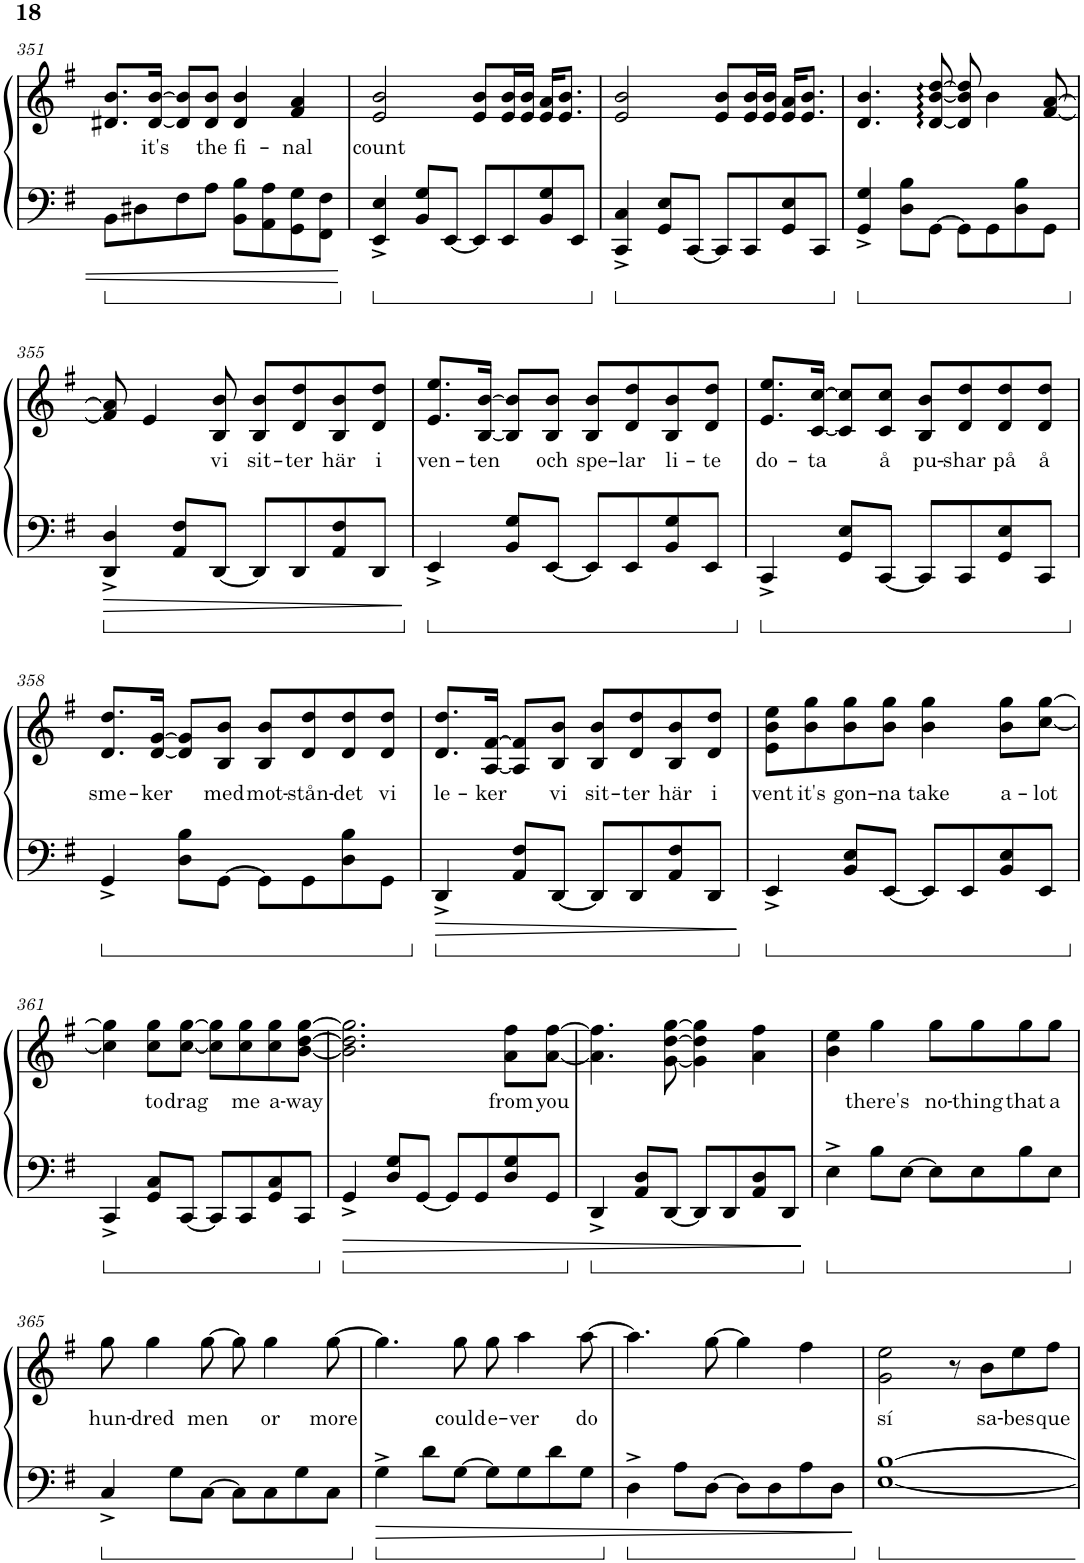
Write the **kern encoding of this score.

**kern	**kern	**text
*part1	*part1	*part1
*staff2	*staff1	*staff1
*I"Piano	*	*
*I'Pno.	*	*
!!LO:PB:g=z
*clefF4	*clefG2	*
*k[f#]	*k[f#]	*
*M4/4	*M4/4	*
=351	=351	=351
8BB\L	8.d#X/ 8.b/L	.
8D#X\	.	.
!	!	!LO:LY:b
.	[16d#/ [16b/Jk	it's
8F#\	8d#/] 8b/]L	.
!	!	!LO:LY:b
8A\J	8d#/ 8b/J	the
!	!	!LO:LY:b
8BB\ 8B\L	4d#/ 4b/	fi-
8AA\ 8A\	.	.
!	!	!LO:LY:b
8GG\ 8G\	4f#/ 4a/	-nal
8FF#\ 8F#\J	.	.
=352	=352	=352
!	!	!LO:LY:b
4EE/^ 4E/^	2e/ 2b/	count
8BB/ 8G/L	.	.
[8EE/J	.	.
8EE/L]	8e/ 8b/L	.
8EE/	16e/ 16b/L	.
.	16e/ 16b/JJ	.
8BB/ 8G/	16e/ 16a/KL	.
.	8.e/ 8.b/J	.
8EE/J	.	.
=353	=353	=353
4CC/^ 4C/^	2e/ 2b/	.
8GG/ 8E/L	.	.
[8CC/J	.	.
8CC/L]	8e/ 8b/L	.
8CC/	16e/ 16b/L	.
.	16e/ 16b/JJ	.
8GG/ 8E/	16e/ 16a/KL	.
.	8.e/ 8.b/J	.
8CC/J	.	.
=354	=354	=354
4GG/^ 4G/^	4.d/ 4.b/	.
8D\ 8B\L	.	.
[8GG\J	[8d/ [8b/ [8dd/	.
8GG\L]	8d/] 8b/] 8dd/]	.
8GG\	4b\	.
8D\ 8B\	.	.
8GG\J	[8f#/ [8a/	.
!!LO:LB:g=z
=355	=355	=355
4DD/^ 4D/^	8f#/] 8a/]	.
.	4e/	.
8AA/ 8F#/L	.	.
!	!	!LO:LY:b
[8DD/J	8B/ 8b/	vi
!	!	!LO:LY:b
8DD/L]	8B/ 8b/L	sit-
!	!	!LO:LY:b
8DD/	8d/ 8dd/	-ter
!	!	!LO:LY:b
8AA/ 8F#/	8B/ 8b/	här
!	!	!LO:LY:b
8DD/J	8d/ 8dd/J	i
=356	=356	=356
!	!	!LO:LY:b
4EE^/	8.e/ 8.ee/L	ven-
!	!	!LO:LY:b
.	[16B/ [16b/Jk	-ten
8BB/ 8G/L	8B/] 8b/]L	.
!	!	!LO:LY:b
[8EE/J	8B/ 8b/J	och
!	!	!LO:LY:b
8EE/L]	8B/ 8b/L	spe-
!	!	!LO:LY:b
8EE/	8d/ 8dd/	-lar
!	!	!LO:LY:b
8BB/ 8G/	8B/ 8b/	li-
!	!	!LO:LY:b
8EE/J	8d/ 8dd/J	-te
=357	=357	=357
!	!	!LO:LY:b
4CC^/	8.e/ 8.ee/L	do-
!	!	!LO:LY:b
.	[16c/ [16cc/Jk	-ta
8GG/ 8E/L	8c/] 8cc/]L	.
!	!	!LO:LY:b
[8CC/J	8c/ 8cc/J	å
!	!	!LO:LY:b
8CC/L]	8B/ 8b/L	pu-
!	!	!LO:LY:b
8CC/	8d/ 8dd/	-shar
!	!	!LO:LY:b
8GG/ 8E/	8d/ 8dd/	på
!	!	!LO:LY:b
8CC/J	8d/ 8dd/J	å
!!LO:LB:g=z
=358	=358	=358
!	!	!LO:LY:b
4GG^/	8.d/ 8.dd/L	sme-
!	!	!LO:LY:b
.	[16d/ [16g/Jk	-ker
8D\ 8B\L	8d/] 8g/]L	.
!	!	!LO:LY:b
[8GG\J	8B/ 8b/J	med
!	!	!LO:LY:b
8GG\L]	8B/ 8b/L	mot-
!	!	!LO:LY:b
8GG\	8d/ 8dd/	-stån-
!	!	!LO:LY:b
8D\ 8B\	8d/ 8dd/	-det
!	!	!LO:LY:b
8GG\J	8d/ 8dd/J	vi
=359	=359	=359
!	!	!LO:LY:b
4DD^/	8.d/ 8.dd/L	le-
!	!	!LO:LY:b
.	[16A/ [16f#/Jk	-ker
8AA/ 8F#/L	8A/] 8f#/]L	.
!	!	!LO:LY:b
[8DD/J	8B/ 8b/J	vi
!	!	!LO:LY:b
8DD/L]	8B/ 8b/L	sit-
!	!	!LO:LY:b
8DD/	8d/ 8dd/	-ter
!	!	!LO:LY:b
8AA/ 8F#/	8B/ 8b/	här
!	!	!LO:LY:b
8DD/J	8d/ 8dd/J	i
=360	=360	=360
!	!	!LO:LY:b
4EE^/	8e\ 8b\ 8ee\L	vent
!	!	!LO:LY:b
.	8b\ 8gg\	it's
!	!	!LO:LY:b
8BB/ 8E/L	8b\ 8gg\	gon-
!	!	!LO:LY:b
[8EE/J	8b\ 8gg\J	-na
!	!	!LO:LY:b
8EE/L]	4b\ 4gg\	take
8EE/	.	.
!	!	!LO:LY:b
8BB/ 8E/	8b\ 8gg\L	a-
!	!	!LO:LY:b
8EE/J	[8cc\ [8gg\J	-lot
!!LO:LB:g=z
=361	=361	=361
4CC^/	4cc\] 4gg\]	.
!	!	!LO:LY:b
8GG/ 8C/L	8cc\ 8gg\L	to
!	!	!LO:LY:b
[8CC/J	[8cc\ [8gg\J	drag
8CC/L]	8cc\] 8gg\]L	.
!	!	!LO:LY:b
8CC/	8cc\ 8gg\	me
!	!	!LO:LY:b
8GG/ 8C/	8cc\ 8gg\	a-
!	!	!LO:LY:b
8CC/J	[8b\ [8dd\ [8gg\J	-way
=362	=362	=362
4GG^/	2.b\] 2.dd\] 2.gg\]	.
8D/ 8G/L	.	.
[8GG/J	.	.
8GG/L]	.	.
8GG/	.	.
!	!	!LO:LY:b
8D/ 8G/	8a\ 8ff#\L	from
!	!	!LO:LY:b
8GG/J	[8a\ [8ff#\J	you
=363	=363	=363
4DD^/	4.a\] 4.ff#\]	.
8AA/ 8D/L	.	.
[8DD/J	[8g\ [8dd\ [8gg\	.
8DD/L]	4g\] 4dd\] 4gg\]	.
8DD/	.	.
8AA/ 8D/	4a\ 4ff#\	.
8DD/J	.	.
=364	=364	=364
4E^\	4b\ 4ee\	.
!	!	!LO:LY:b
8B\L	4gg\	there's
[8E\J	.	.
!	!	!LO:LY:b
8E\L]	8gg\L	no-
!	!	!LO:LY:b
8E\	8gg\	-thing
!	!	!LO:LY:b
8B\	8gg\	that
!	!	!LO:LY:b
8E\J	8gg\J	a
!!LO:LB:g=z
=365	=365	=365
!	!	!LO:LY:b
4C^/	8gg\	hun-
!	!	!LO:LY:b
.	4gg\	-dred
8G\L	.	.
!	!	!LO:LY:b
[8C\J	[8gg\	men
8C\L]	8gg\]	.
!	!	!LO:LY:b
8C\	4gg\	or
8G\	.	.
!	!	!LO:LY:b
8C\J	[8gg\	-more
=366	=366	=366
4G^\	4.gg\]	.
8d\L	.	.
!	!	!LO:LY:b
[8G\J	8gg\	could
!	!	!LO:LY:b
8G\L]	8gg\	e-
!	!	!LO:LY:b
8G\	4aa\	-ver
8d\	.	.
!	!	!LO:LY:b
8G\J	[8aa\	do
=367	=367	=367
4D^\	4.aa\]	.
8A\L	.	.
[8D\J	[8gg\	.
8D\L]	4gg\]	.
8D\	.	.
8A\	4ff#\	.
8D\J	.	.
=368	=368	=368
!	!	!LO:LY:b
[1E [1B	2g\ 2ee\	sí
.	8r	.
!	!	!LO:LY:b
.	8b\L	sa-
!	!	!LO:LY:b
.	8ee\	-bes
!	!	!LO:LY:b
.	8ff#\J	que
=	=	=
*-	*-	*-
